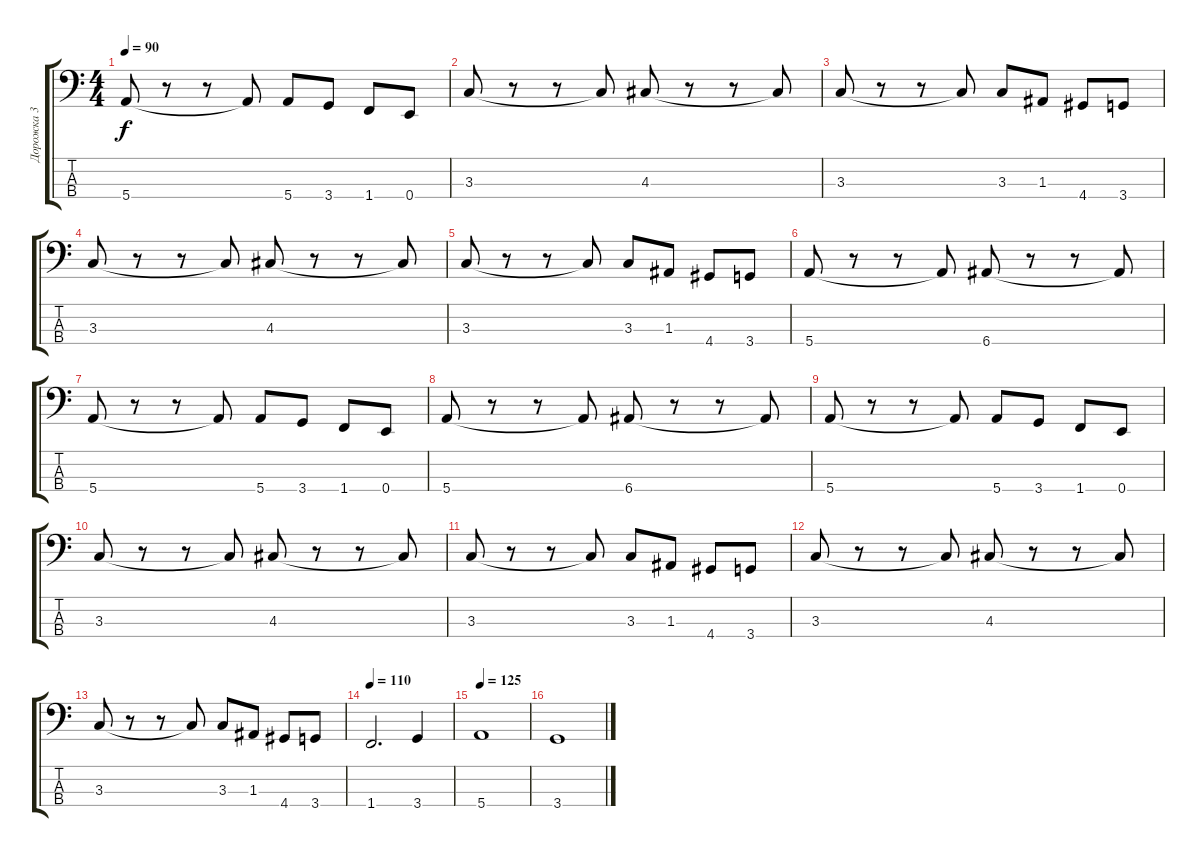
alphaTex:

\track ("Дорожка 3" "Дорожка 3") {instrument electricbassfinger}
\staff {score tabs}
\tuning (G2 D2 A1 E1) {hide}
\ts (4 4)
\tempo 90
\clef f4
\ks c
5.4.8{dy f} r.8 r.8 5.4{t}.8 5.4.8 3.4.8 1.4.8 0.4.8 |
3.3.8 r.8 r.8 3.3{t}.8 4.3.8 r.8 r.8 4.3{t}.8 |
3.3.8 r.8 r.8 3.3{t}.8 3.3.8 1.3.8 4.4.8 3.4.8 |
3.3.8 r.8 r.8 3.3{t}.8 4.3.8 r.8 r.8 4.3{t}.8 |
3.3.8 r.8 r.8 3.3{t}.8 3.3.8 1.3.8 4.4.8 3.4.8 |
5.4.8 r.8 r.8 5.4{t}.8 6.4.8 r.8 r.8 6.4{t}.8 |
5.4.8 r.8 r.8 5.4{t}.8 5.4.8 3.4.8 1.4.8 0.4.8 |
5.4.8 r.8 r.8 5.4{t}.8 6.4.8 r.8 r.8 6.4{t}.8 |
5.4.8 r.8 r.8 5.4{t}.8 5.4.8 3.4.8 1.4.8 0.4.8 |
3.3.8 r.8 r.8 3.3{t}.8 4.3.8 r.8 r.8 4.3{t}.8 |
3.3.8 r.8 r.8 3.3{t}.8 3.3.8 1.3.8 4.4.8 3.4.8 |
3.3.8 r.8 r.8 3.3{t}.8 4.3.8 r.8 r.8 4.3{t}.8 |
3.3.8 r.8 r.8 3.3{t}.8 3.3.8 1.3.8 4.4.8 3.4.8 |
\tempo 110
1.4.2{d} 3.4.4 |
\tempo 125
5.4.1 |
3.4.1
